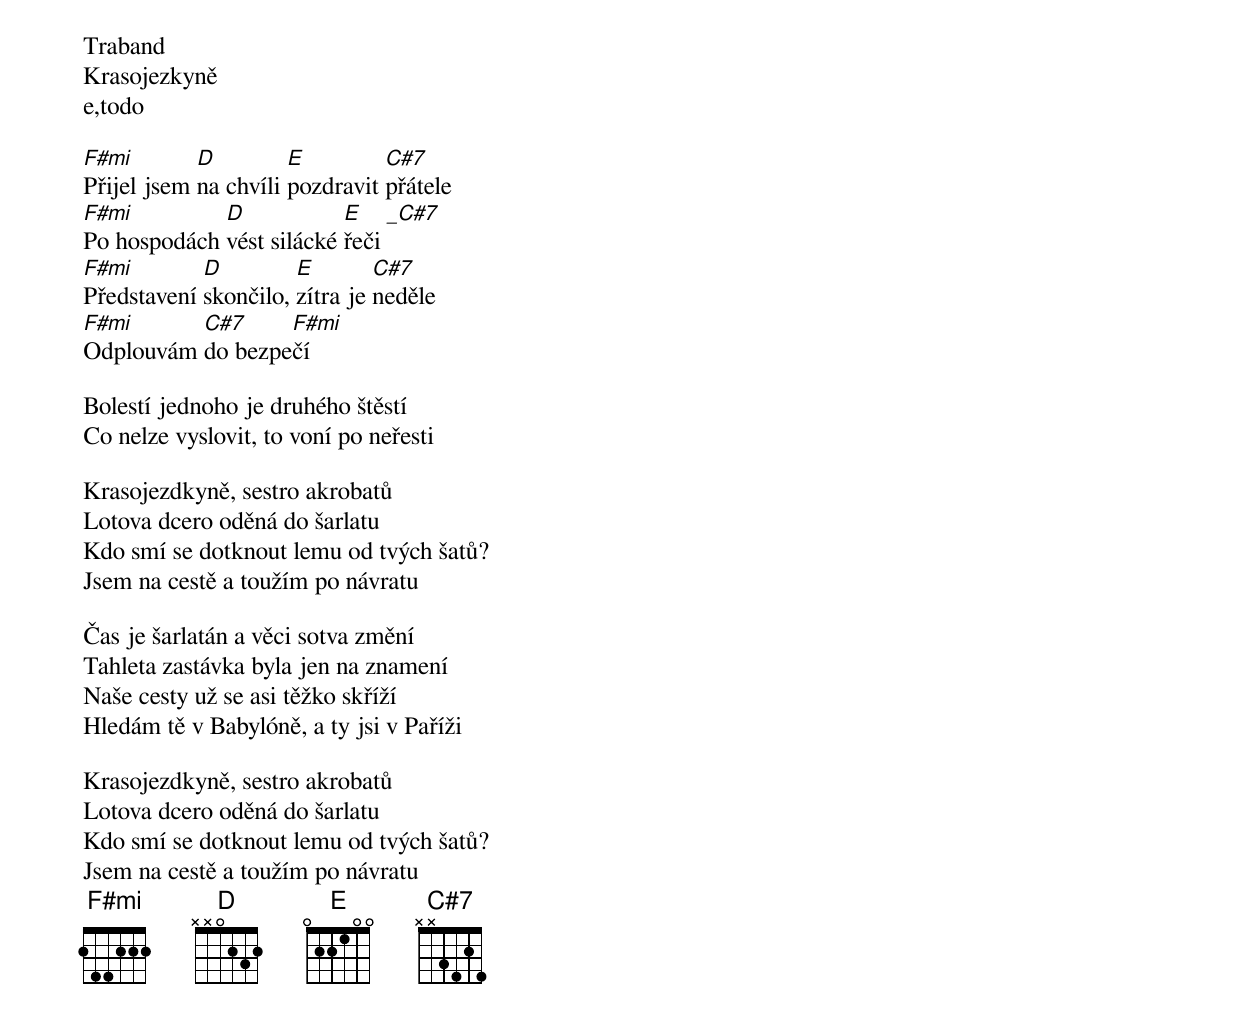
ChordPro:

Traband
Krasojezkyně
e,todo

[F#mi]Přijel jsem [D]na chvíli [E]pozdravit [C#7]přátele
[F#mi]Po hospodách [D]vést silácké [E]řeči [_C#7]
[F#mi]Představení [D]skončilo, [E]zítra je [C#7]neděle
[F#mi]Odplouvám [C#7]do bezpe[F#mi]čí

Bolestí jednoho je druhého štěstí
Co nelze vyslovit, to voní po neřesti

Krasojezdkyně, sestro akrobatů
Lotova dcero oděná do šarlatu
Kdo smí se dotknout lemu od tvých šatů?
Jsem na cestě a toužím po návratu

Čas je šarlatán a věci sotva změní
Tahleta zastávka byla jen na znamení
Naše cesty už se asi těžko skříží
Hledám tě v Babylóně, a ty jsi v Paříži

Krasojezdkyně, sestro akrobatů
Lotova dcero oděná do šarlatu
Kdo smí se dotknout lemu od tvých šatů?
Jsem na cestě a toužím po návratu
